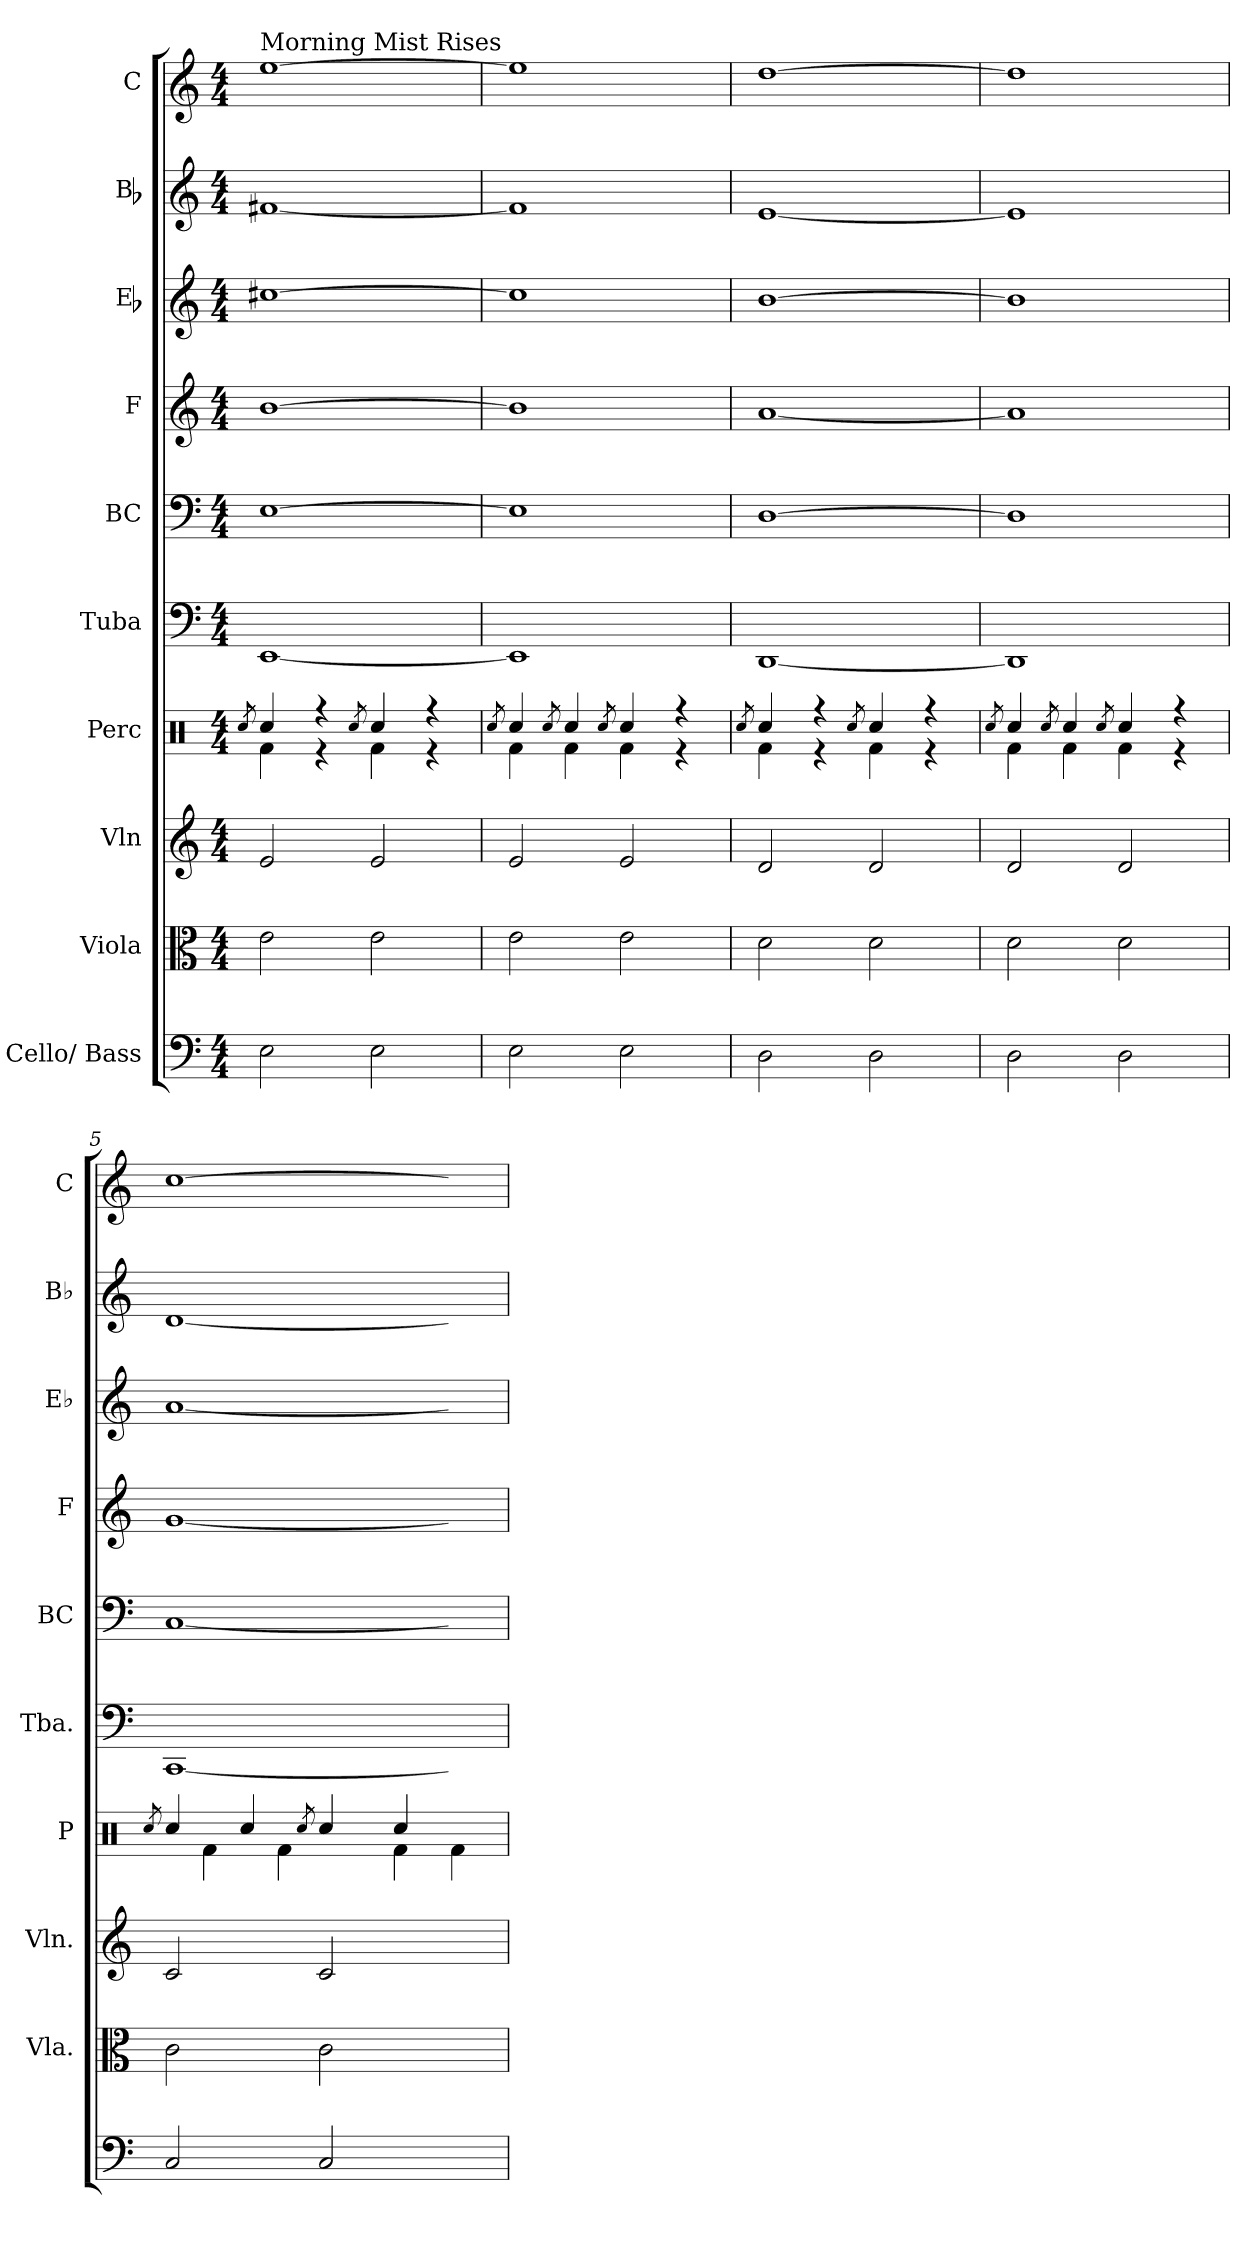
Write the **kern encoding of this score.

**kern	**kern	**kern	**kern	**kern	**kern	**kern	**kern	**kern	**kern
*part10	*part9	*part8	*part7	*part6	*part5	*part4	*part3	*part2	*part1
*staff10	*staff9	*staff8	*staff7	*staff6	*staff5	*staff4	*staff3	*staff2	*staff1
*I"Cello/ Bass	*I"Viola	*I"Vln	*I"Perc	*I"Tuba	*I"BC	*I"F	*I"Eb	*I"Bb	*I"C
*	*I'Vla.	*I'Vln.	*I'P	*I'Tba.	*I'BC	*I'F	*I'Eb	*I'Bb	*I'C
!!LO:PB:g=z
*clefF4	*clefC3	*clefG2	*clefX	*clefF4	*clefF4	*clefG2	*clefG2	*clefG2	*clefG2
*	*	*	*	*	*	*ITrd4c7	*ITrd5c9	*ITrd1c2	*
*k[]	*k[]	*k[]	*k[]	*k[]	*k[]	*k[b-]	*k[b-e-a-]	*k[b-e-]	*k[]
*M4/4	*M4/4	*M4/4	*M4/4	*M4/4	*M4/4	*M4/4	*M4/4	*M4/4	*M4/4
=1	=1	=1	=1	=1	=1	=1	=1	=1	=1
.	.	.	8qRcci/	.	.	.	.	.	.
*	*	*	*^	*	*	*	*	*	*
!	!	!	!	!	!	!	!	!	!	!LO:TX:a:t=Morning Mist Rises
2Ei\	2ei\	2ei/	4Rcci/	4Rfi\	[<1EEi	[>1Ei	[>1ei	[>1eni	[<1eni	[>1eei
.	.	.	4r	4r	.	.	.	.	.	.
.	.	.	8qRcci/	.	.	.	.	.	.	.
2Ei\	2ei\	2ei/	4Rcci/	4Rfi\	.	.	.	.	.	.
.	.	.	4r	4r	.	.	.	.	.	.
=2	=2	=2	=2	=2	=2	=2	=2	=2	=2	=2
.	.	.	8qRcci/	.	.	.	.	.	.	.
2Ei\	2ei\	2ei/	4Rcci/	4Rfi\	1EEi]	1Ei]	1ei]	1ei]	1ei]	1eei]
.	.	.	8qRcci/	.	.	.	.	.	.	.
.	.	.	4Rcci/	4Rfi\	.	.	.	.	.	.
.	.	.	8qRcci/	.	.	.	.	.	.	.
2Ei\	2ei\	2ei/	4Rcci/	4Rfi\	.	.	.	.	.	.
.	.	.	4r	4r	.	.	.	.	.	.
=3	=3	=3	=3	=3	=3	=3	=3	=3	=3	=3
.	.	.	8qRcci/	.	.	.	.	.	.	.
2Di\	2di\	2di/	4Rcci/	4Rfi\	[<1DDi	[>1Di	[<1di	[>1di	[<1di	[>1ddi
.	.	.	4r	4r	.	.	.	.	.	.
.	.	.	8qRcci/	.	.	.	.	.	.	.
2Di\	2di\	2di/	4Rcci/	4Rfi\	.	.	.	.	.	.
.	.	.	4r	4r	.	.	.	.	.	.
=4	=4	=4	=4	=4	=4	=4	=4	=4	=4	=4
.	.	.	8qRcci/	.	.	.	.	.	.	.
2Di\	2di\	2di/	4Rcci/	4Rfi\	1DDi]	1Di]	1di]	1di]	1di]	1ddi]
.	.	.	8qRcci/	.	.	.	.	.	.	.
.	.	.	4Rcci/	4Rfi\	.	.	.	.	.	.
.	.	.	8qRcci/	.	.	.	.	.	.	.
2Di\	2di\	2di/	4Rcci/	4Rfi\	.	.	.	.	.	.
.	.	.	4r	4r	.	.	.	.	.	.
=5	=5	=5	=5	=5	=5	=5	=5	=5	=5	=5
.	.	.	8qRcci/	8qryy	.	.	.	.	.	.
2Ci/	2ci\	2ci/	4Rcci/	4Rfi\	[<1CCi	[<1Ci	[<1ci	[<1ci	[<1ci	[>1cci
.	.	.	4Rcci/	4Rfi\	.	.	.	.	.	.
.	.	.	8qRcci/	8qryy	.	.	.	.	.	.
2Ci/	2ci\	2ci/	4Rcci/	4Rfi\	.	.	.	.	.	.
.	.	.	4Rcci/	4Rfi\	.	.	.	.	.	.
*	*	*	*v	*v	*	*	*	*	*	*
=	=	=	=	=	=	=	=	=	=
*-	*-	*-	*-	*-	*-	*-	*-	*-	*-
